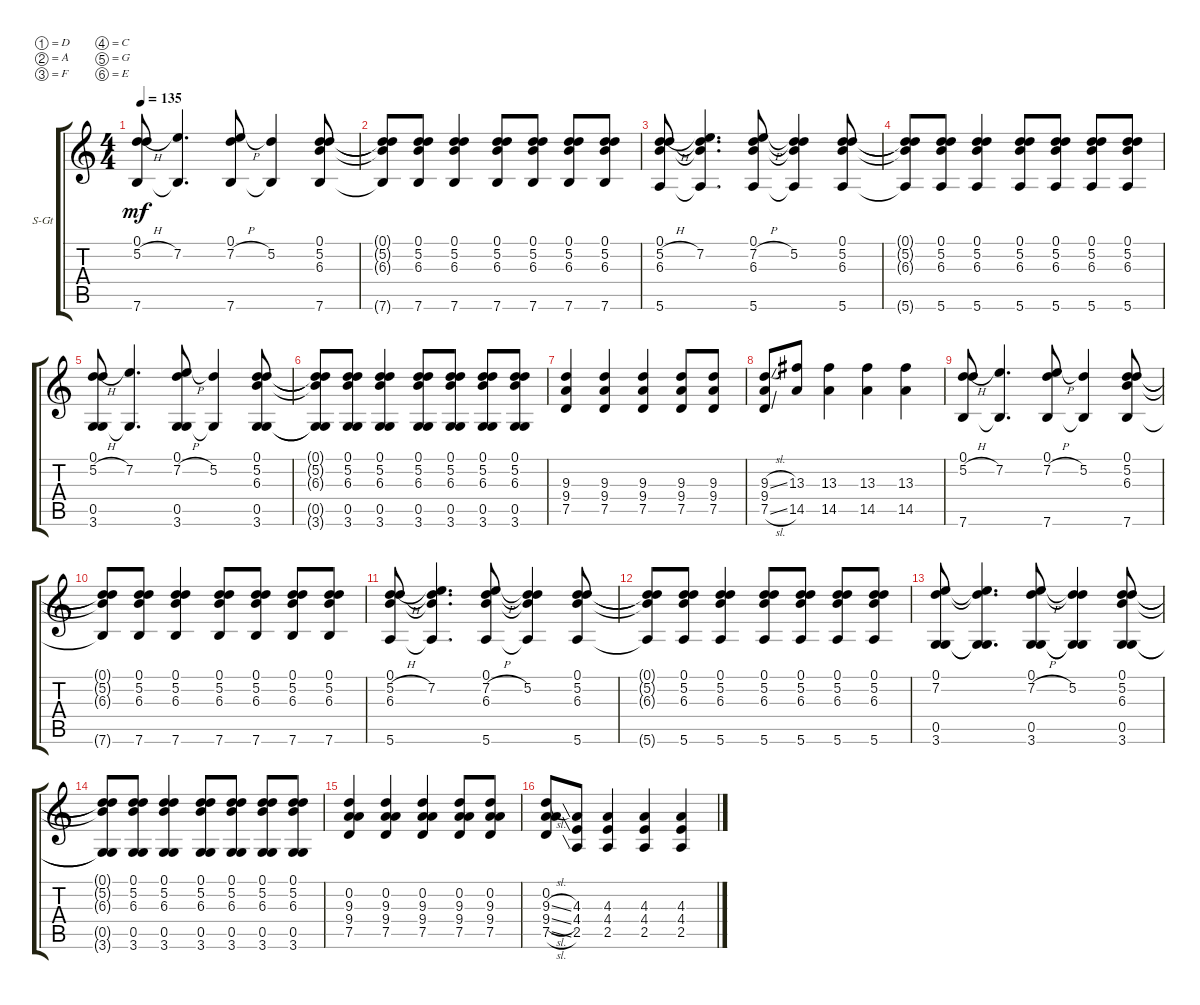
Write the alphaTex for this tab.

\defaultSystemsLayout 4
\bracketExtendMode groupsimilarinstruments
\firstSystemTrackNameOrientation horizontal
\otherSystemsTrackNameOrientation horizontal
\track ("original" "S-Gt") {mute instrument acousticguitarsteel}
\staff {score tabs}
\tuning (D4 A3 F3 C3 G2 E2)
\ts (4 4)
\tempo 135
\clef g2
\ks c
(5.2{h} 7.6 0.1).8{dy mf instrument acousticguitarsteel} (7.2 7.6{t}).4{d} (7.2{h} 7.6 0.1).8 (5.2 7.6{t}).4 (6.3 5.2 7.6 0.1).8 |
(7.6{t} 6.3{t} 5.2{t} 0.1{t}).8 (7.6 6.3 5.2 0.1).8 (7.6 6.3 5.2 0.1).4 (7.6 6.3 5.2 0.1).8 (7.6 6.3 5.2 0.1).8 (7.6 6.3 5.2 0.1).8 (7.6 6.3 5.2 0.1).8 |
(5.6 6.3 5.2{h} 0.1).8 (7.2 0.1{t} 6.3{t} 5.6{t}).4{d} (5.6 6.3 7.2{h} 0.1).8 (5.2 5.6{t} 6.3{t} 0.1{t}).4 (5.6 6.3 5.2 0.1).8 |
(5.2{t} 0.1{t} 6.3{t} 5.6{t}).8 (5.2 5.6 6.3 0.1).8 (5.6 6.3 5.2 0.1).4 (5.6 6.3 5.2 0.1).8 (5.6 6.3 5.2 0.1).8 (5.6 6.3 0.1 5.2).8 (5.6 6.3 5.2 0.1).8 |
(5.2{h} 3.6 0.1 0.5).8 (7.2 3.6{t}).4{d} (7.2{h} 3.6 0.1 0.5).8 (5.2 3.6{t}).4 (6.3 5.2 3.6 0.1 0.5).8 |
(3.6{t} 6.3{t} 5.2{t} 0.1{t} 0.5{t}).8 (3.6 6.3 5.2 0.1 0.5).8 (3.6 6.3 5.2 0.1 0.5).4 (3.6 6.3 5.2 0.1 0.5).8 (3.6 6.3 5.2 0.1 0.5).8 (3.6 6.3 5.2 0.1 0.5).8 (3.6 6.3 5.2 0.1 0.5).8 |
(7.5 9.4 9.3).4 (7.5 9.4 9.3).4 (7.5 9.4 9.3).4 (7.5 9.4 9.3).8 (7.5 9.4 9.3).8 |
(7.5{sl} 9.4 9.3{sl}).8 (14.5 13.3).8 (13.3 14.5).4 (13.3 14.5).4 (13.3 14.5).4 |
(5.2{h} 7.6 0.1).8 (7.2 7.6{t}).4{d} (7.2{h} 7.6 0.1).8 (5.2 7.6{t}).4 (6.3 5.2 7.6 0.1).8 |
(7.6{t} 6.3{t} 5.2{t} 0.1{t}).8 (7.6 6.3 5.2 0.1).8 (7.6 6.3 5.2 0.1).4 (7.6 6.3 5.2 0.1).8 (7.6 6.3 5.2 0.1).8 (7.6 6.3 5.2 0.1).8 (7.6 6.3 5.2 0.1).8 |
(5.6 6.3 5.2{h} 0.1).8 (7.2 0.1{t} 6.3{t} 5.6{t}).4{d} (5.6 6.3 7.2{h} 0.1).8 (5.2 5.6{t} 6.3{t} 0.1{t}).4 (5.6 6.3 5.2 0.1).8 |
(5.2{t} 0.1{t} 6.3{t} 5.6{t}).8 (5.2 5.6 6.3 0.1).8 (5.6 6.3 5.2 0.1).4 (5.6 6.3 5.2 0.1).8 (5.6 6.3 5.2 0.1).8 (5.6 6.3 0.1 5.2).8 (5.6 6.3 5.2 0.1).8 |
(7.2 3.6 0.1 0.5).8 (3.6{t} 7.2{t} 0.1{t} 0.5{t}).4{d} (7.2{h} 3.6 0.1 0.5).8 (5.2 3.6{t} 0.1{t} 0.5{t}).4 (6.3 5.2 3.6 0.1 0.5).8 |
(3.6{t} 6.3{t} 5.2{t} 0.1{t} 0.5{t}).8 (3.6 6.3 5.2 0.1 0.5).8 (3.6 6.3 5.2 0.1 0.5).4 (3.6 6.3 5.2 0.1 0.5).8 (3.6 6.3 5.2 0.1 0.5).8 (3.6 6.3 5.2 0.1 0.5).8 (3.6 6.3 5.2 0.1 0.5).8 |
(7.5 9.4 9.3 0.2).4 (7.5 9.4 9.3 0.2).4 (7.5 9.4 9.3 0.2).4 (7.5 9.4 9.3 0.2).8 (7.5 9.4 9.3 0.2).8 |
(7.5{sl} 9.4{sl} 9.3{sl} 0.2).8 (2.5 4.4 4.3).8 (2.5 4.4 4.3).4 (2.5 4.4 4.3).4 (2.5 4.4 4.3).4
